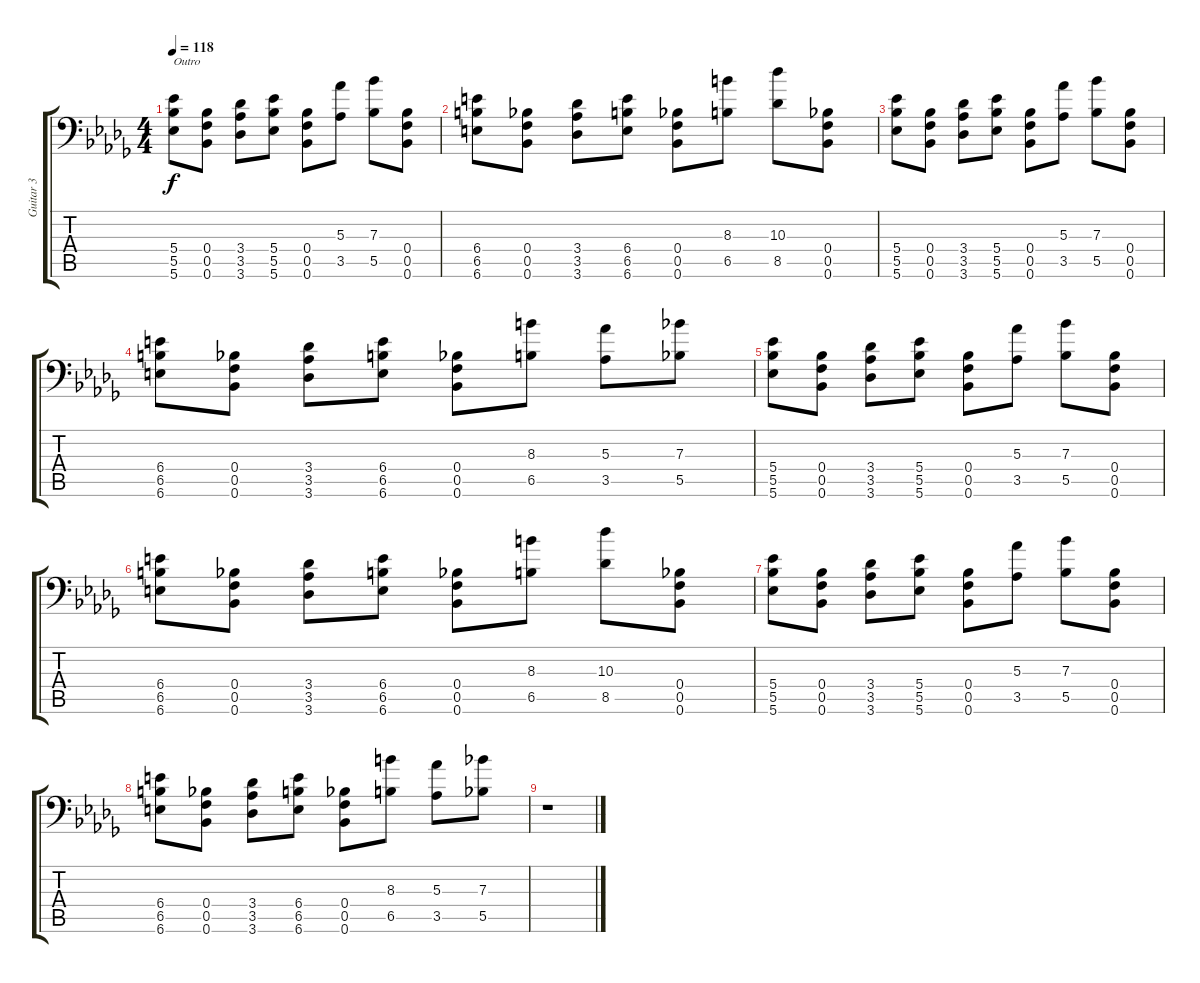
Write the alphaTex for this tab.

\track ("Guitar 3" "Guitar 3") {instrument distortionguitar}
\staff {score tabs}
\tuning (C4 G3 Eb3 Bb2 F2 Bb1) {hide}
\ts (4 4)
\tempo 118
\clef f4
\ks db
(5.4 5.5 5.6).8{txt "Outro" dy f} (0.4 0.5 0.6).8 (3.4 3.5 3.6).8 (5.4 5.5 5.6).8 (0.4 0.5 0.6).8 (5.3 3.5).8 (7.3 5.5).8 (0.4 0.5 0.6).8 |
(6.4 6.5 6.6).8 (0.4 0.5 0.6).8 (3.4 3.5 3.6).8 (6.4 6.5 6.6).8 (0.4 0.5 0.6).8 (8.3 6.5).8 (10.3 8.5).8 (0.4 0.5 0.6).8 |
(5.4 5.5 5.6).8 (0.4 0.5 0.6).8 (3.4 3.5 3.6).8 (5.4 5.5 5.6).8 (0.4 0.5 0.6).8 (5.3 3.5).8 (7.3 5.5).8 (0.4 0.5 0.6).8 |
(6.4 6.5 6.6).8 (0.4 0.5 0.6).8 (3.4 3.5 3.6).8 (6.4 6.5 6.6).8 (0.4 0.5 0.6).8 (8.3 6.5).8 (5.3 3.5).8 (7.3 5.5).8 |
(5.4 5.5 5.6).8 (0.4 0.5 0.6).8 (3.4 3.5 3.6).8 (5.4 5.5 5.6).8 (0.4 0.5 0.6).8 (5.3 3.5).8 (7.3 5.5).8 (0.4 0.5 0.6).8 |
(6.4 6.5 6.6).8 (0.4 0.5 0.6).8 (3.4 3.5 3.6).8 (6.4 6.5 6.6).8 (0.4 0.5 0.6).8 (8.3 6.5).8 (10.3 8.5).8 (0.4 0.5 0.6).8 |
(5.4 5.5 5.6).8 (0.4 0.5 0.6).8 (3.4 3.5 3.6).8 (5.4 5.5 5.6).8 (0.4 0.5 0.6).8 (5.3 3.5).8 (7.3 5.5).8 (0.4 0.5 0.6).8 |
(6.4 6.5 6.6).8 (0.4 0.5 0.6).8 (3.4 3.5 3.6).8 (6.4 6.5 6.6).8 (0.4 0.5 0.6).8 (8.3 6.5).8 (5.3 3.5).8 (7.3 5.5).8 |
r.1
